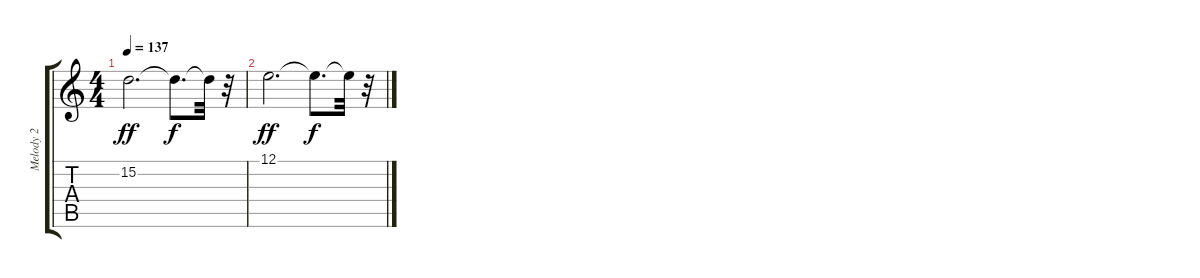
\track ("Melody 2" "Melody 2") {instrument piccolo}
\staff {score tabs}
\tuning (E4 B3 G3 D3 A2 E2) {hide}
\ts (4 4)
\tempo 137
\clef g2
\ks c
15.2.2{d dy ff} 15.2{t}.8{d dy f} 15.2{t}.32 r.32 |
12.1.2{d dy ff} 12.1{t}.8{d dy f} 12.1{t}.32 r.32
